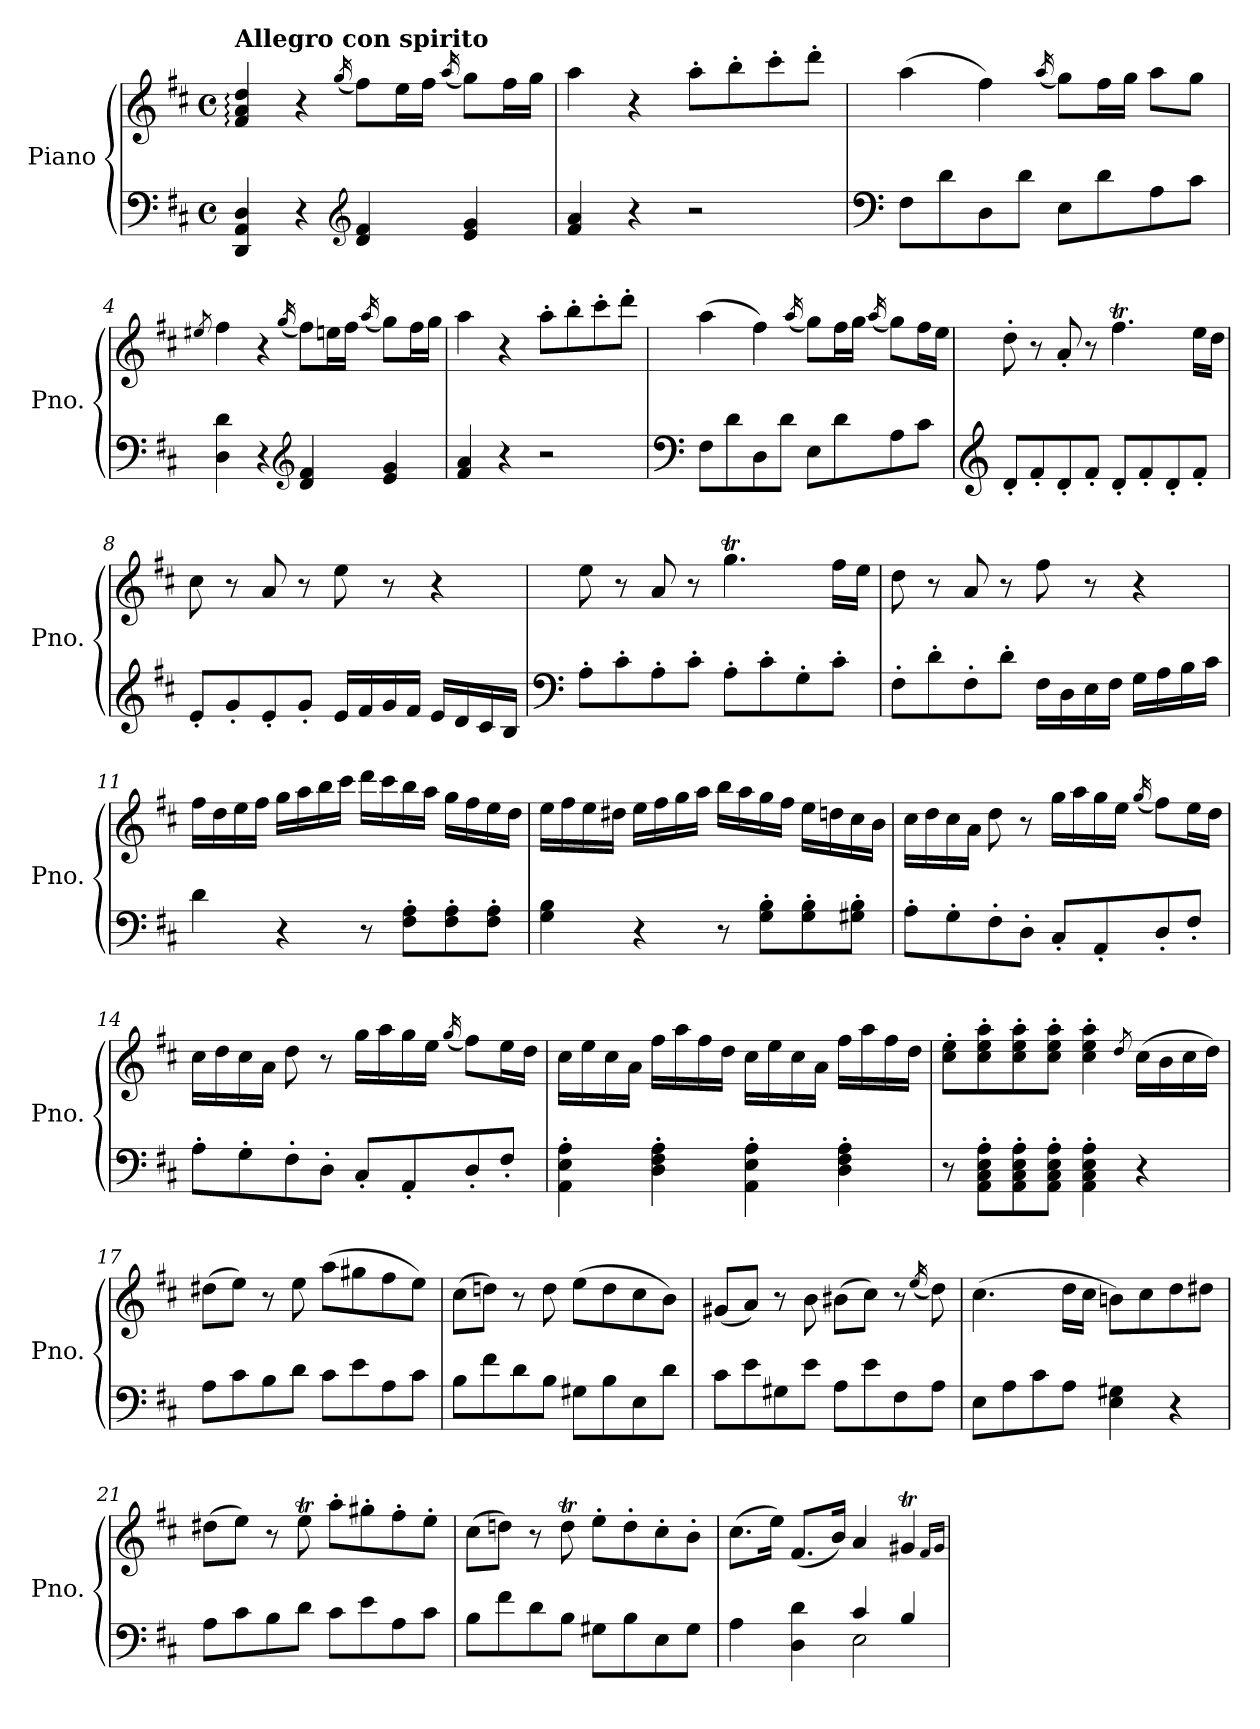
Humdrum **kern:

**kern	**kern
*part1	*part1
*staff2	*staff1
*I"Piano	*
*I'Pno.	*
*clefF4	*clefG2
*k[f#c#]	*k[f#c#]
*M4/4	*M4/4
*met(c)	*met(c)
*MM120	*MM120
=1	=1
!	!LO:TX:a:B:t=Allegro con spirito
4DD/ 4AA/ 4D/	4f#/: 4a/: 4dd/:
4r	4r
*clefG2	*
.	(<16qgg/
4d/ 4f#/	8ff#\L)
.	16ee\L
.	16ff#\JJ
.	(<16qaa/
4e/ 4g/	8gg\L)
.	16ff#\L
.	16gg\JJ
=2	=2
4f#/ 4a/	4aa\
4r	4r
2r	8aa'\L
.	8bb'\
.	8ccc#'\
.	8ddd'\J
=3	=3
*clefF4	*
8F#\L	(>4aa\
8d\	.
8D\	4ff#\)
8d\J	.
.	(<16qaa/
8E\L	8gg\L)
8d\	16ff#\L
.	16gg\JJ
8A\	8aa\L
8c#\J	8gg\J
!!LO:LB:g=z
=4	=4
.	8qee#X/
4D\ 4d\	4ff#\
4r	4r
*clefG2	*
.	(<16qgg/
4d/ 4f#/	8ff#\L)
.	16een\L
.	16ff#\JJ
.	(<16qaa/
4e/ 4g/	8gg\L)
.	16ff#\L
.	16gg\JJ
=5	=5
4f#/ 4a/	4aa\
4r	4r
2r	8aa'\L
.	8bb'\
.	8ccc#'\
.	8ddd'\J
=6	=6
*clefF4	*
8F#\L	(>4aa\
8d\	.
8D\	4ff#\)
8d\J	.
.	(<16qaa/
8E\L	8gg\L)
8d\	16ff#\L
.	16gg\JJ
.	(<16qaa/
8A\	8gg\L)
8c#\J	16ff#\L
.	16ee\JJ
!!LO:LB:g=z
=7	=7
*clefG2	*
8d'/L	8dd'\
8f#'/	8r
8d'/	8a'/
8f#'/J	8r
8d'/L	4.ff#t\
8f#'/	.
8d'/	.
8f#'/J	16ee\LL
.	16dd\JJ
=8	=8
8e'/L	8cc#\
8g'/	8r
8e'/	8a/
8g'/J	8r
16e/LL	8ee\
16f#/	.
16g/	8r
16f#/JJ	.
16e/LL	4r
16d/	.
16c#/	.
16B/JJ	.
=9	=9
*clefF4	*
8A'\L	8ee\
8c#'\	8r
8A'\	8a/
8c#'\J	8r
8A'\L	4.ggT\
8c#'\	.
8G'\	.
8c#'\J	16ff#\LL
.	16ee\JJ
=10	=10
8F#'\L	8dd\
8d'\	8r
8F#'\	8a/
8d'\J	8r
16F#\LL	8ff#\
16D\	.
16E\	8r
16F#\JJ	.
16G\LL	4r
16A\	.
16B\	.
16c#\JJ	.
!!LO:LB:g=z
=11	=11
4d\	16ff#\LL
.	16dd\
.	16ee\
.	16ff#\JJ
4r	16gg\LL
.	16aa\
.	16bb\
.	16ccc#\JJ
8r	16ddd\LL
.	16ccc#\
8F#\' 8A\'L	16bb\
.	16aa\JJ
8F#\' 8A\'	16gg\LL
.	16ff#\
8F#\' 8A\'J	16ee\
.	16dd\JJ
=12	=12
4G\ 4B\	16ee\LL
.	16ff#\
.	16ee\
.	16dd#X\JJ
4r	16ee\LL
.	16ff#\
.	16gg\
.	16aa\JJ
8r	16bb\LL
.	16aa\
8G\' 8B\'L	16gg\
.	16ff#\JJ
8G\' 8B\'	16ee\LL
.	16ddn\
8G#X\' 8B\'J	16cc#\
.	16b\JJ
=13	=13
8A'\L	16cc#\LL
.	16dd\
8G'\	16cc#\
.	16a\JJ
8F#'\	8dd\
8D'\J	8r
8C#'/L	16gg\LL
.	16aa\
8AA'/	16gg\
.	16ee\JJ
.	(<16qgg/
8D'/	8ff#\L)
8F#'/J	16ee\L
.	16dd\JJ
!!LO:LB:g=z
=14	=14
8A'\L	16cc#\LL
.	16dd\
8G'\	16cc#\
.	16a\JJ
8F#'\	8dd\
8D'\J	8r
8C#'/L	16gg\LL
.	16aa\
8AA'/	16gg\
.	16ee\JJ
.	(<16qgg/
8D'/	8ff#\L)
8F#'/J	16ee\L
.	16dd\JJ
=15	=15
4AA\' 4E\' 4A\'	16cc#\LL
.	16ee\
.	16cc#\
.	16a\JJ
4D\' 4F#\' 4A\'	16ff#\LL
.	16aa\
.	16ff#\
.	16dd\JJ
4AA\' 4E\' 4A\'	16cc#\LL
.	16ee\
.	16cc#\
.	16a\JJ
4D\' 4F#\' 4A\'	16ff#\LL
.	16aa\
.	16ff#\
.	16dd\JJ
=16	=16
8r	8cc#\' 8ee\'L
8AA\' 8C#\' 8E\' 8A\'L	8cc#\' 8ee\' 8aa\'
8AA\' 8C#\' 8E\' 8A\'	8cc#\' 8ee\' 8aa\'
8AA\' 8C#\' 8E\' 8A\'J	8cc#\' 8ee\' 8aa\'J
4AA\' 4C#\' 4E\' 4A\'	4cc#\' 4ee\' 4aa\'
.	8qdd/
4r	(>16cc#\LL
.	16b\
.	16cc#\
.	16dd\JJ)
!!LO:LB:g=z
=17	=17
8A\L	(>8dd#X\L
8c#\	8ee\J)
8B\	8r
8d\J	8ee\
8c#\L	(>8aa\L
8e\	8gg#X\
8A\	8ff#\
8c#\J	8ee\J)
=18	=18
8B\L	(>8cc#\L
8f#\	8ddn\J)
8d\	8r
8B\J	8dd\
8G#X\L	(>8ee\L
8B\	8dd\
8E\	8cc#\
8d\J	8b\J)
=19	=19
8c#\L	(<8g#X/L
8e\	8a/J)
8G#X\	8r
8e\J	8b\
8A\L	(>8b#X\L
8e\	8cc#\J)
8F#\	8r
.	(<16qee/
8A\J	8dd\)
!!LO:PB:g=z
=20	=20
8E\L	(>4.cc#\
8A\	.
8c#\	.
8A\J	16dd\LL
.	16cc#\JJ
4E\ 4G#X\	8bn\L)
.	8cc#\
4r	8dd\
.	8dd#X\J
=21	=21
8A\L	(>8dd#X\L
8c#\	8ee\J)
8B\	8r
8d\J	8eeT\
8c#\L	8aa'\L
8e\	8gg#X'\
8A\	8ff#'\
8c#\J	8ee'\J
=22	=22
8B\L	(>8cc#\L
8f#\	8ddn\J)
8d\	8r
8B\J	8ddT\
8G#X\L	8ee'\L
8B\	8dd'\
8E\	8cc#'\
8G#\J	8b'\J
!!LO:LB:g=z
=23	=23
*^	*
4rcyy	4A\	(>8.cc#\L
.	.	16ee\Jk)
4D\ 4d\	4rEEyy	(<8.f#/L
.	.	16b/Jk)
2E\	4c#/	4a/
.	4B/	4g#Xt/
*v	*v	*
.	16qf#/LL
.	16qg#/JJ
=	=
*-	*-
